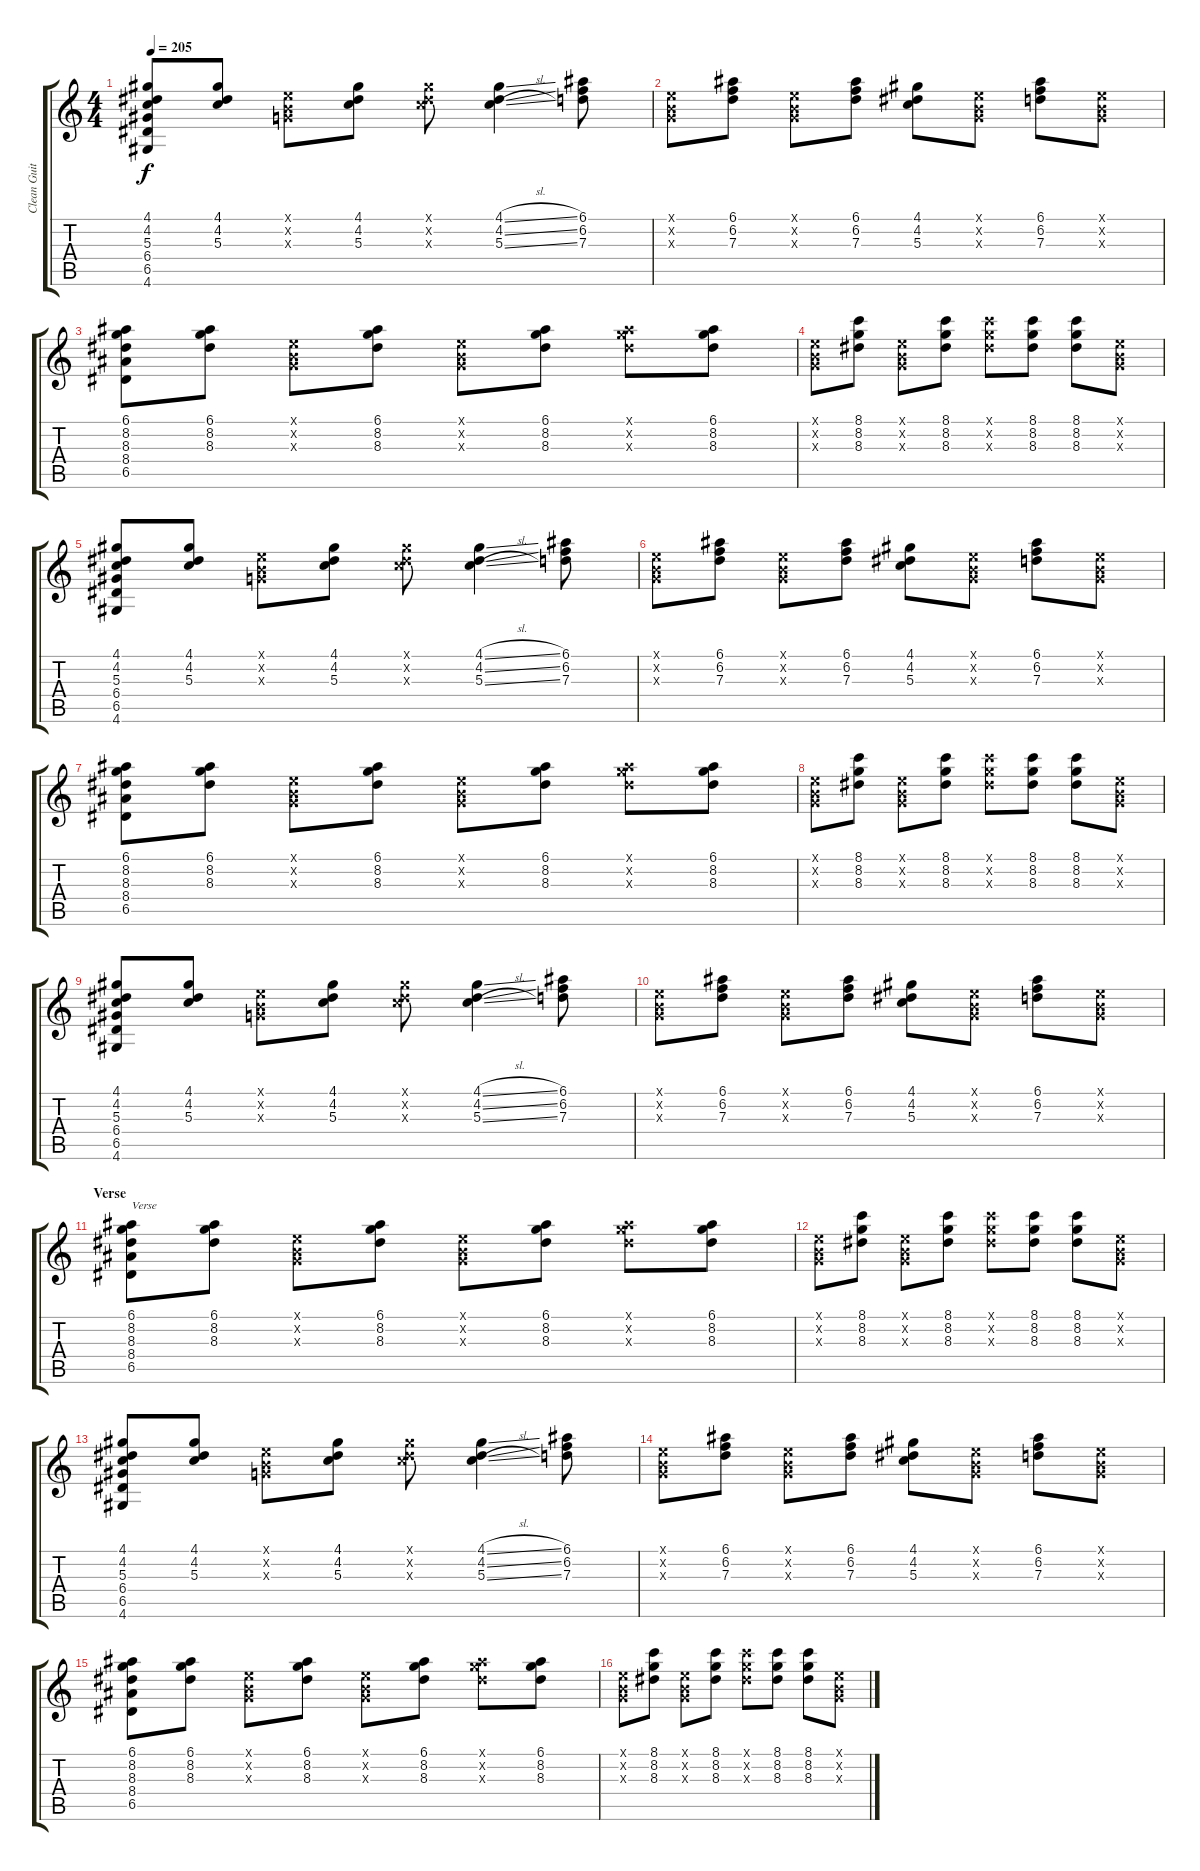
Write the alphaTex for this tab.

\track ("Clean Guitar" "Clean Guit") {instrument electricguitarjazz}
\staff {score tabs}
\tuning (E4 B3 G3 D3 A2 E2) {hide}
\ts (4 4)
\tempo 205
\clef g2
\ks c
(4.1 4.2 5.3 6.4 6.5 4.6).8{dy f} (4.1 4.2 5.3).8 (0.1{x} 0.2{x} 0.3{x}).8 (4.1 4.2 5.3).8 (4.1{x} 4.2{x} 5.3{x}).8 (4.1{sl} 4.2{sl} 5.3{sl}).4 (6.1 6.2 7.3).8 |
(0.1{x} 0.2{x} 0.3{x}).8 (6.1 6.2 7.3).8 (0.1{x} 0.2{x} 0.3{x}).8 (6.1 6.2 7.3).8 (4.1 4.2 5.3).8 (0.1{x} 0.2{x} 0.3{x}).8 (6.1 6.2 7.3).8 (0.1{x} 0.2{x} 0.3{x}).8 |
(6.1 8.2 8.3 8.4 6.5).8 (6.1 8.2 8.3).8 (0.1{x} 0.2{x} 0.3{x}).8 (6.1 8.2 8.3).8 (0.1{x} 0.2{x} 0.3{x}).8 (6.1 8.2 8.3).8 (6.1{x} 8.2{x} 8.3{x}).8 (6.1 8.2 8.3).8 |
(0.1{x} 0.2{x} 0.3{x}).8 (8.1 8.2 8.3).8 (0.1{x} 0.2{x} 0.3{x}).8 (8.1 8.2 8.3).8 (8.1{x} 8.2{x} 8.3{x}).8 (8.1 8.2 8.3).8 (8.1 8.2 8.3).8 (0.1{x} 0.2{x} 0.3{x}).8 |
(4.1 4.2 5.3 6.4 6.5 4.6).8 (4.1 4.2 5.3).8 (0.1{x} 0.2{x} 0.3{x}).8 (4.1 4.2 5.3).8 (4.1{x} 4.2{x} 5.3{x}).8 (4.1{sl} 4.2{sl} 5.3{sl}).4 (6.1 6.2 7.3).8 |
(0.1{x} 0.2{x} 0.3{x}).8 (6.1 6.2 7.3).8 (0.1{x} 0.2{x} 0.3{x}).8 (6.1 6.2 7.3).8 (4.1 4.2 5.3).8 (0.1{x} 0.2{x} 0.3{x}).8 (6.1 6.2 7.3).8 (0.1{x} 0.2{x} 0.3{x}).8 |
(6.1 8.2 8.3 8.4 6.5).8 (6.1 8.2 8.3).8 (0.1{x} 0.2{x} 0.3{x}).8 (6.1 8.2 8.3).8 (0.1{x} 0.2{x} 0.3{x}).8 (6.1 8.2 8.3).8 (6.1{x} 8.2{x} 8.3{x}).8 (6.1 8.2 8.3).8 |
(0.1{x} 0.2{x} 0.3{x}).8 (8.1 8.2 8.3).8 (0.1{x} 0.2{x} 0.3{x}).8 (8.1 8.2 8.3).8 (8.1{x} 8.2{x} 8.3{x}).8 (8.1 8.2 8.3).8 (8.1 8.2 8.3).8 (0.1{x} 0.2{x} 0.3{x}).8 |
(4.1 4.2 5.3 6.4 6.5 4.6).8 (4.1 4.2 5.3).8 (0.1{x} 0.2{x} 0.3{x}).8 (4.1 4.2 5.3).8 (4.1{x} 4.2{x} 5.3{x}).8 (4.1{sl} 4.2{sl} 5.3{sl}).4 (6.1 6.2 7.3).8 |
(0.1{x} 0.2{x} 0.3{x}).8 (6.1 6.2 7.3).8 (0.1{x} 0.2{x} 0.3{x}).8 (6.1 6.2 7.3).8 (4.1 4.2 5.3).8 (0.1{x} 0.2{x} 0.3{x}).8 (6.1 6.2 7.3).8 (0.1{x} 0.2{x} 0.3{x}).8 |
\section ("" "Verse")
(6.1 8.2 8.3 8.4 6.5).8{txt "Verse"} (6.1 8.2 8.3).8 (0.1{x} 0.2{x} 0.3{x}).8 (6.1 8.2 8.3).8 (0.1{x} 0.2{x} 0.3{x}).8 (6.1 8.2 8.3).8 (6.1{x} 8.2{x} 8.3{x}).8 (6.1 8.2 8.3).8 |
(0.1{x} 0.2{x} 0.3{x}).8 (8.1 8.2 8.3).8 (0.1{x} 0.2{x} 0.3{x}).8 (8.1 8.2 8.3).8 (8.1{x} 8.2{x} 8.3{x}).8 (8.1 8.2 8.3).8 (8.1 8.2 8.3).8 (0.1{x} 0.2{x} 0.3{x}).8 |
(4.1 4.2 5.3 6.4 6.5 4.6).8 (4.1 4.2 5.3).8 (0.1{x} 0.2{x} 0.3{x}).8 (4.1 4.2 5.3).8 (4.1{x} 4.2{x} 5.3{x}).8 (4.1{sl} 4.2{sl} 5.3{sl}).4 (6.1 6.2 7.3).8 |
(0.1{x} 0.2{x} 0.3{x}).8 (6.1 6.2 7.3).8 (0.1{x} 0.2{x} 0.3{x}).8 (6.1 6.2 7.3).8 (4.1 4.2 5.3).8 (0.1{x} 0.2{x} 0.3{x}).8 (6.1 6.2 7.3).8 (0.1{x} 0.2{x} 0.3{x}).8 |
(6.1 8.2 8.3 8.4 6.5).8 (6.1 8.2 8.3).8 (0.1{x} 0.2{x} 0.3{x}).8 (6.1 8.2 8.3).8 (0.1{x} 0.2{x} 0.3{x}).8 (6.1 8.2 8.3).8 (6.1{x} 8.2{x} 8.3{x}).8 (6.1 8.2 8.3).8 |
(0.1{x} 0.2{x} 0.3{x}).8 (8.1 8.2 8.3).8 (0.1{x} 0.2{x} 0.3{x}).8 (8.1 8.2 8.3).8 (8.1{x} 8.2{x} 8.3{x}).8 (8.1 8.2 8.3).8 (8.1 8.2 8.3).8 (0.1{x} 0.2{x} 0.3{x}).8
